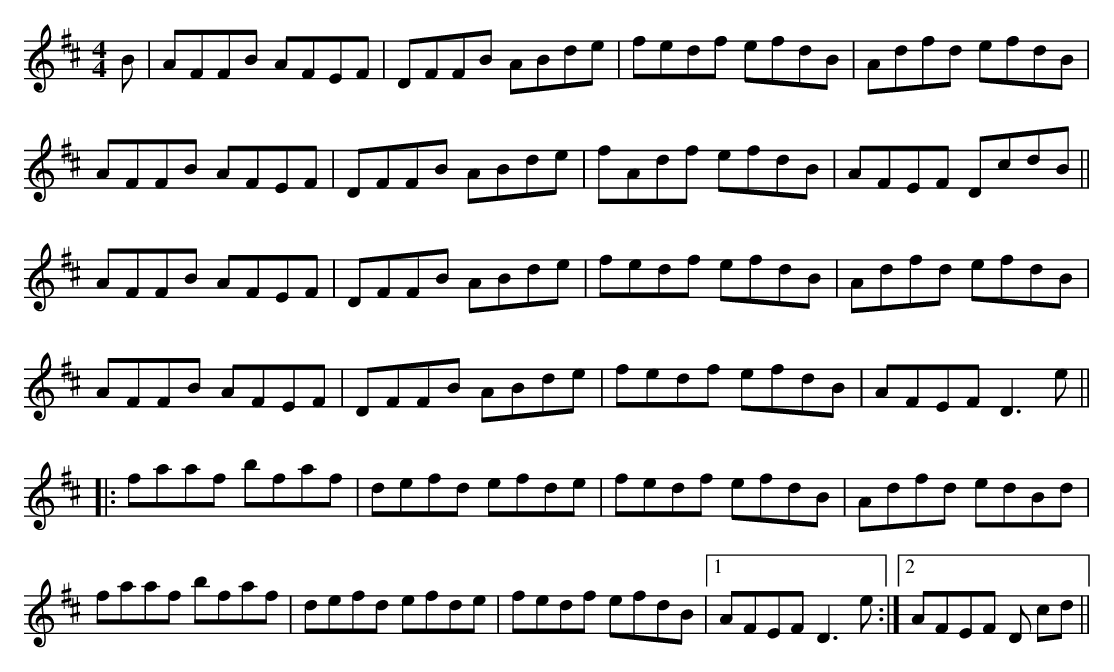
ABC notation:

X:1
M:4/4
K:D
B|AFFB AFEF|DFFB ABde|fedf efdB|Adfd efdB|
AFFB AFEF|DFFB ABde|fAdf efdB|AFEF DcdB||
AFFB AFEF|DFFB ABde|fedf efdB|Adfd efdB|
AFFB AFEF|DFFB ABde|fedf efdB|AFEF D3e||
|:faaf bfaf|defd efde|fedf efdB|Adfd edBd|
faaf bfaf|defd efde|fedf efdB|1 AFEF D3e:|2 AFEF D cd||
